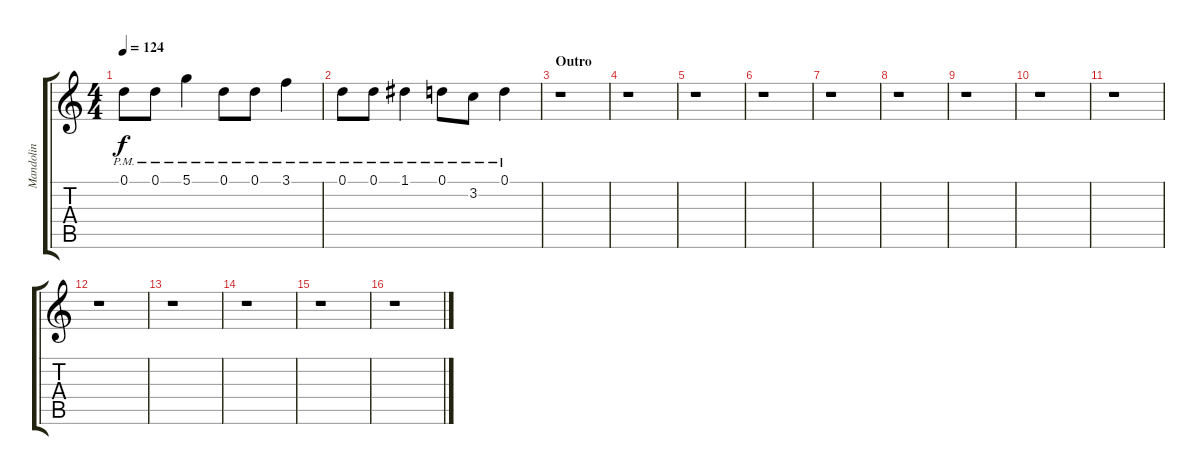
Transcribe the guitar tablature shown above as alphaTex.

\track ("Mandolin" "Mandolin") {instrument acousticguitarnylon}
\staff {score tabs}
\tuning (D4 A3 F3 C3 G2 D2) {hide}
\ts (4 4)
\tempo 124
\clef g2
\ks c
0.1{pm}.8{dy f} 0.1{pm}.8 5.1{pm}.4 0.1{pm}.8 0.1{pm}.8 3.1{pm}.4 |
0.1{pm}.8 0.1{pm}.8 1.1{pm}.4 0.1{pm}.8 3.2{pm}.8 0.1{pm}.4 |
\section ("" "Outro")
r.1 |
r.1 |
r.1 |
r.1 |
r.1 |
r.1 |
r.1 |
r.1 |
r.1 |
r.1 |
r.1 |
r.1 |
r.1 |
r.1
